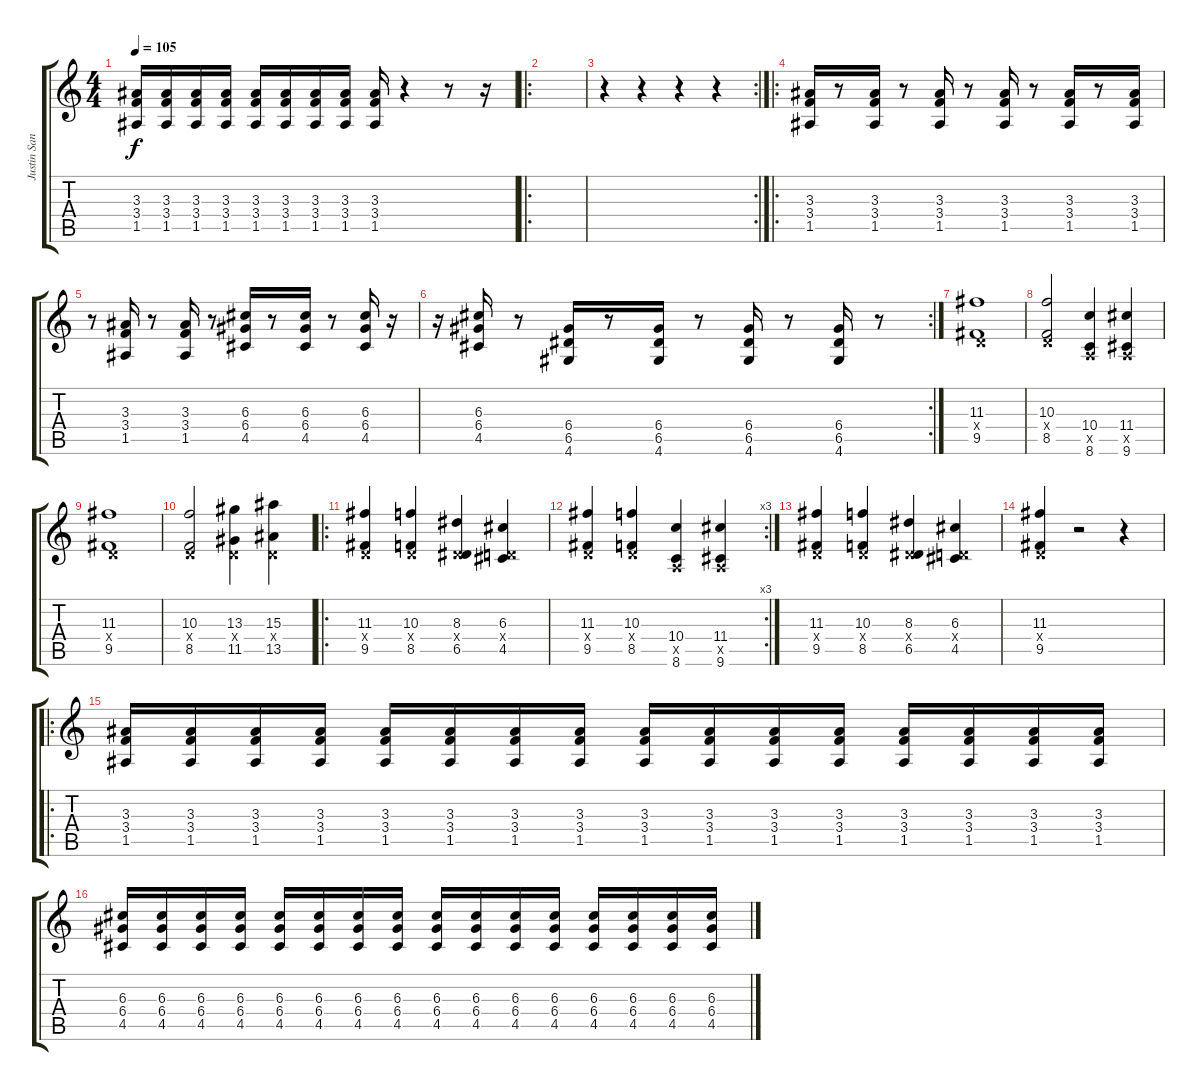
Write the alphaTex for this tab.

\track ("Justin Sane" "Justin San") {instrument distortionguitar}
\staff {score tabs}
\tuning (E4 B3 G3 D3 A2 E2) {hide}
\ts (4 4)
\tempo 105
\clef g2
\ks c
(3.3 3.4 1.5).16{dy f} (3.3 3.4 1.5).16 (3.3 3.4 1.5).16 (3.3 3.4 1.5).16 (3.3 3.4 1.5).16 (3.3 3.4 1.5).16 (3.3 3.4 1.5).16 (3.3 3.4 1.5).16 (3.3 3.4 1.5).16 r.4 r.8 r.16 |
\ro
|
\rc 2
r.4 r.4 r.4 r.4 |
\ro
(3.3 3.4 1.5).16 r.8 (3.3 3.4 1.5).16 r.8 (3.3 3.4 1.5).16 r.8 (3.3 3.4 1.5).16 r.8 (3.3 3.4 1.5).16 r.8 (3.3 3.4 1.5).16 |
r.8 (3.3 3.4 1.5).16 r.8 (3.3 3.4 1.5).16 r.8 (6.3 6.4 4.5).16 r.8 (6.3 6.4 4.5).16 r.8 (6.3 6.4 4.5).16 r.16 |
\rc 2
r.16 (6.3 6.4 4.5).16 r.8 (6.4 6.5 4.6).16 r.8 (6.4 6.5 4.6).16 r.8 (6.4 6.5 4.6).16 r.8 (6.4 6.5 4.6).16 r.8 |
(11.3 0.4{x} 9.5).1 |
(10.3 0.4{x} 8.5).2 (10.4 0.5{x} 8.6).4 (11.4 0.5{x} 9.6).4 |
(11.3 0.4{x} 9.5).1 |
(10.3 0.4{x} 8.5).2 (13.3 0.4{x} 11.5).4 (15.3 0.4{x} 13.5).4 |
\ro
(11.3 0.4{x} 9.5).4 (10.3 0.4{x} 8.5).4 (8.3 0.4{x} 6.5).4 (6.3 0.4{x} 4.5).4 |
\rc 3
(11.3 0.4{x} 9.5).4 (10.3 0.4{x} 8.5).4 (10.4 0.5{x} 8.6).4 (11.4 0.5{x} 9.6).4 |
(11.3 0.4{x} 9.5).4 (10.3 0.4{x} 8.5).4 (8.3 0.4{x} 6.5).4 (6.3 0.4{x} 4.5).4 |
(11.3 0.4{x} 9.5).4 r.2 r.4 |
\ro
(3.3 3.4 1.5).16 (3.3 3.4 1.5).16 (3.3 3.4 1.5).16 (3.3 3.4 1.5).16 (3.3 3.4 1.5).16 (3.3 3.4 1.5).16 (3.3 3.4 1.5).16 (3.3 3.4 1.5).16 (3.3 3.4 1.5).16 (3.3 3.4 1.5).16 (3.3 3.4 1.5).16 (3.3 3.4 1.5).16 (3.3 3.4 1.5).16 (3.3 3.4 1.5).16 (3.3 3.4 1.5).16 (3.3 3.4 1.5).16 |
(6.3 6.4 4.5).16 (6.3 6.4 4.5).16 (6.3 6.4 4.5).16 (6.3 6.4 4.5).16 (6.3 6.4 4.5).16 (6.3 6.4 4.5).16 (6.3 6.4 4.5).16 (6.3 6.4 4.5).16 (6.3 6.4 4.5).16 (6.3 6.4 4.5).16 (6.3 6.4 4.5).16 (6.3 6.4 4.5).16 (6.3 6.4 4.5).16 (6.3 6.4 4.5).16 (6.3 6.4 4.5).16 (6.3 6.4 4.5).16
